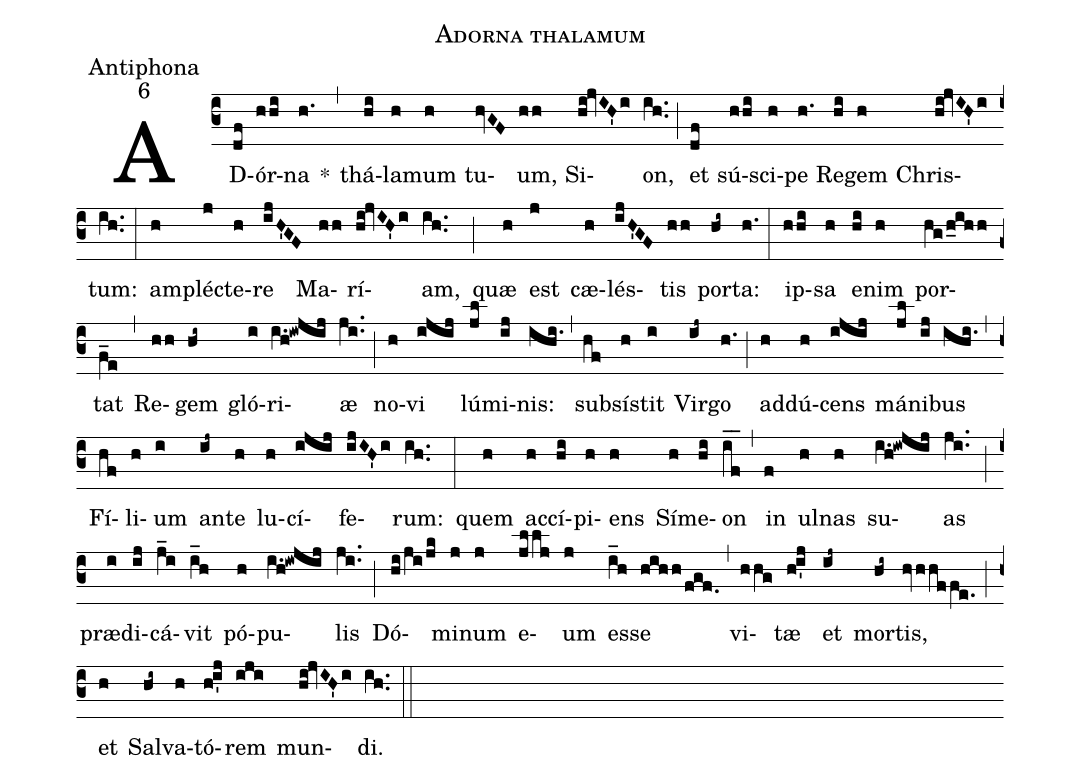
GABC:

name:Adorna thalamum;
office-part:Antiphona;
mode:6;
%%
(c3) AD(df)ór(hhi)na(h.) *(,) thá(hi)la(h)mum(h) tu(hvGF)um,(hh) Si(hi!jvIH'i)on,(ih..) (;) et(df) sú(hhi)sci(h)pe(h.) Re(hi)gem(h) Chris(hi!jvIH'i)tum:(ih..) (:)
am(h)pléc(j)te(h)re(ijH'GF) Ma(hh)rí(hi!jvIH'i)am,(ih..) (;) quæ(h) est(j) cæ(h)lés(ijH'GF)tis(hh) por(hi~)ta:(h.) (:)
ip(hhi)sa(h) e(hi)nim(h) por(hg/h_ihh)tat(f_e) (,) Re(hh)gem(hi~) gló(i)ri(i.h!iwjij)æ(ji..) (;) no(h)vi(ijij) lú(jl)mi(ij)nis:(ihi.) (,) sub(hf)sís(h)tit(i) Vir(ij~)go(h.) (;) ad(h)dú(h)cens(ijij) má(jl)ni(ij)bus(ihi.) (,) Fí(hf)li(h)um(i) an(ij~)te(h) lu(h)cí(ijij)fe(ijIH'i)rum:(ih..) (:)
quem(h) ac(h)cí(hi)pi(h)ens(h) Sí(h)me(hi)on(i_f_) (,) in(f) ul(h)nas(h) su(i.h!iwjij)as(ji..) (;) præ(i)di(ij)cá(j_i)vit(i_h) pó(h)pu(i.h!iwjij)lis(ji..) (;) Dó(hi/ji/jk)mi(j)num(j) e(jllj)um(j) es(i_h)se(hihh/fgf.) (,) vi(hhg)tæ(h!i'j) et(ij~) mor(hi~)tis,(hvhhffe.) (;) et(h) Sal(hi~)va(h)tó(h!i'j)rem(iji) mun(hi!jvIH'i)di.(ih..) (::)
